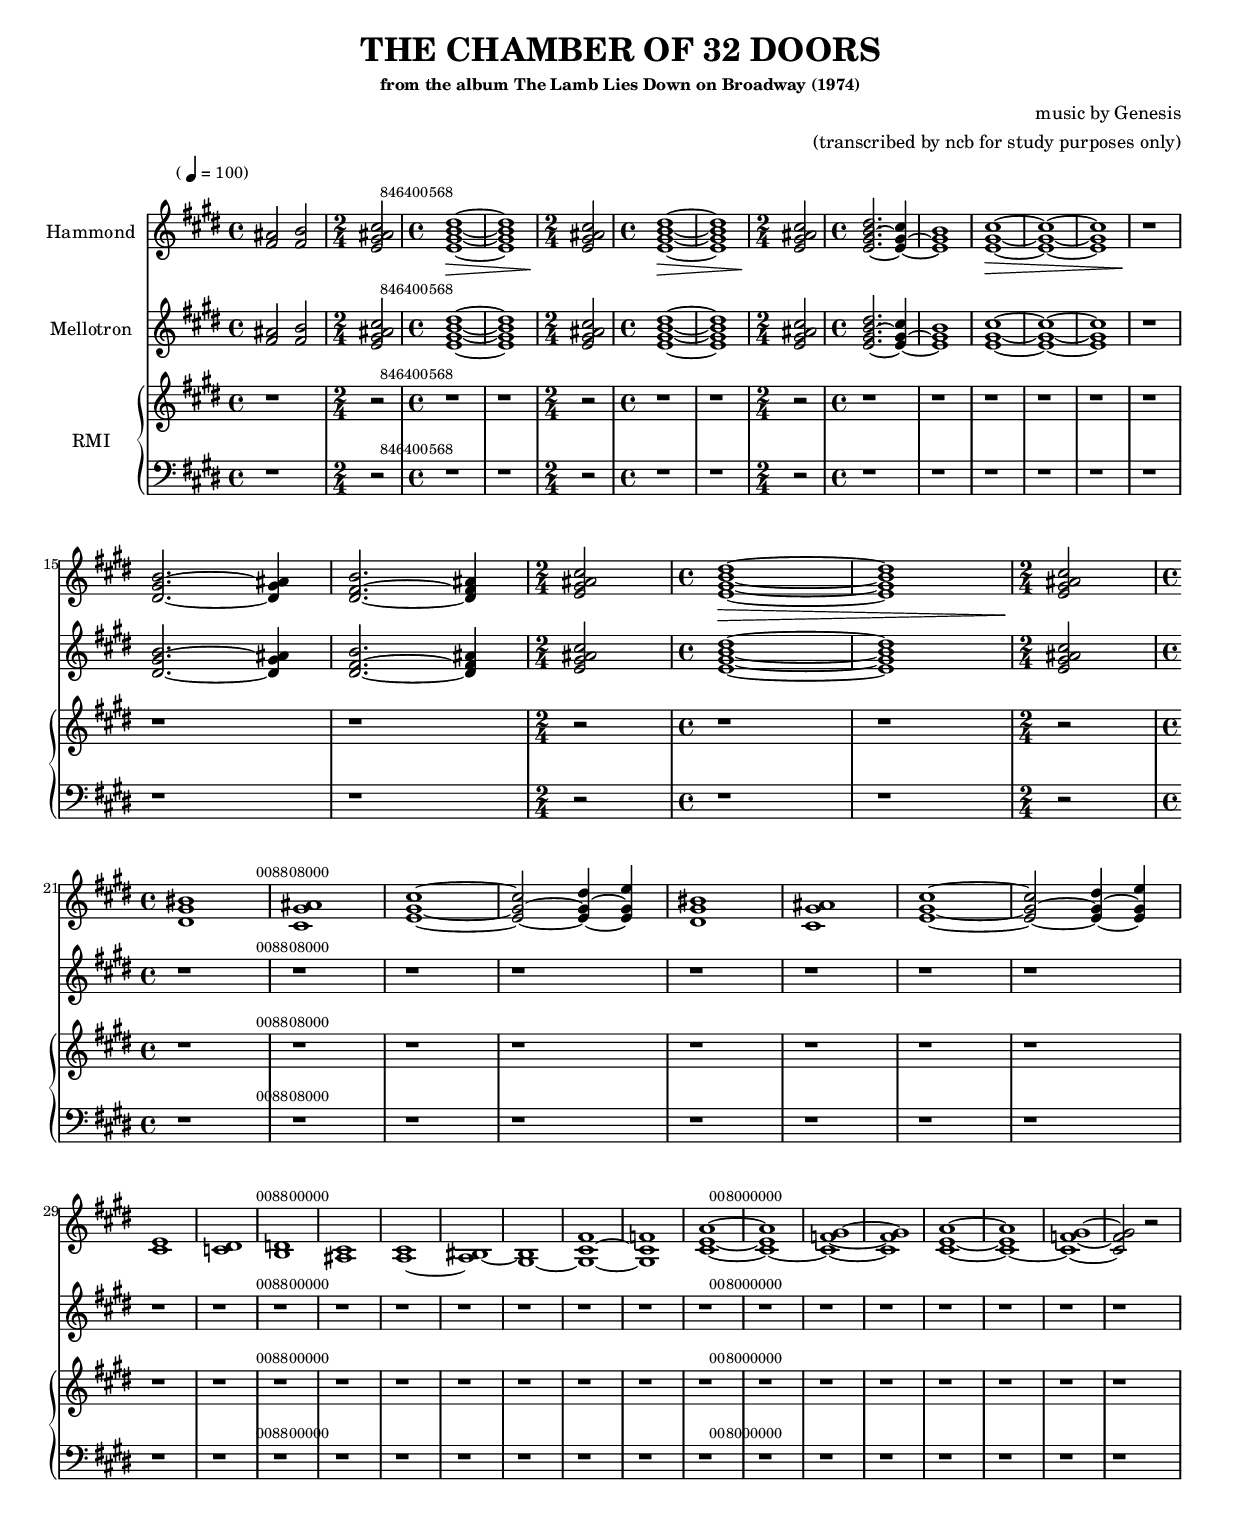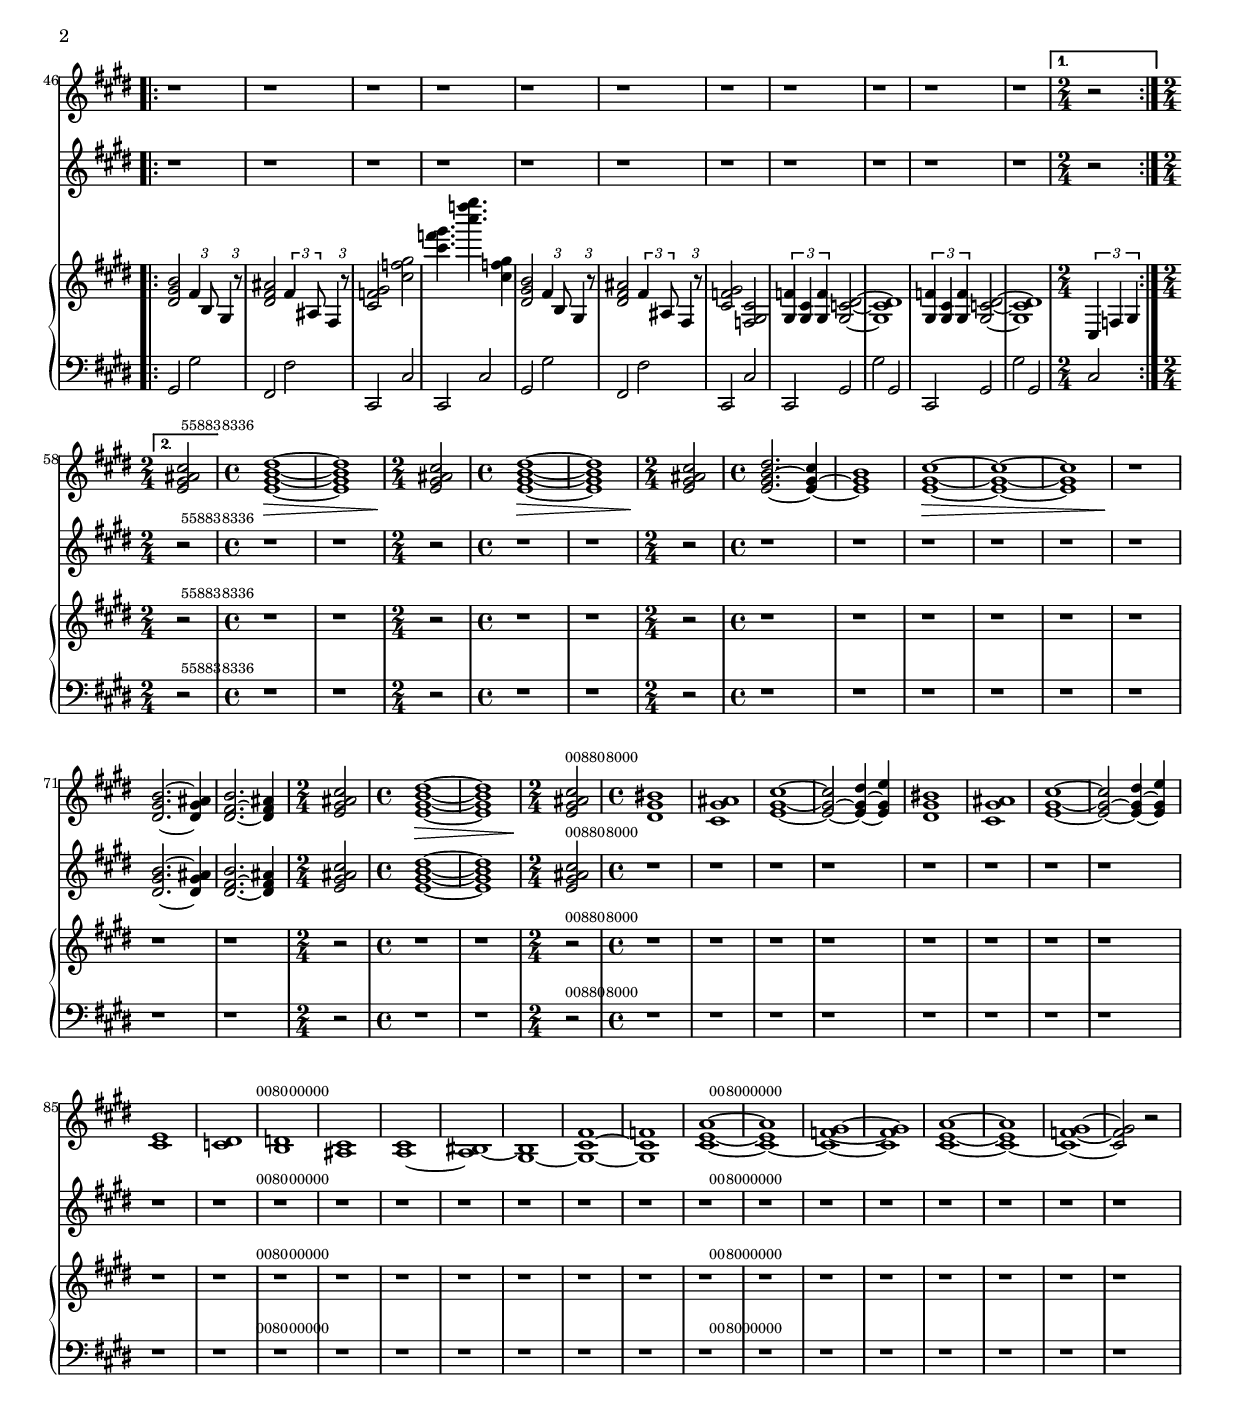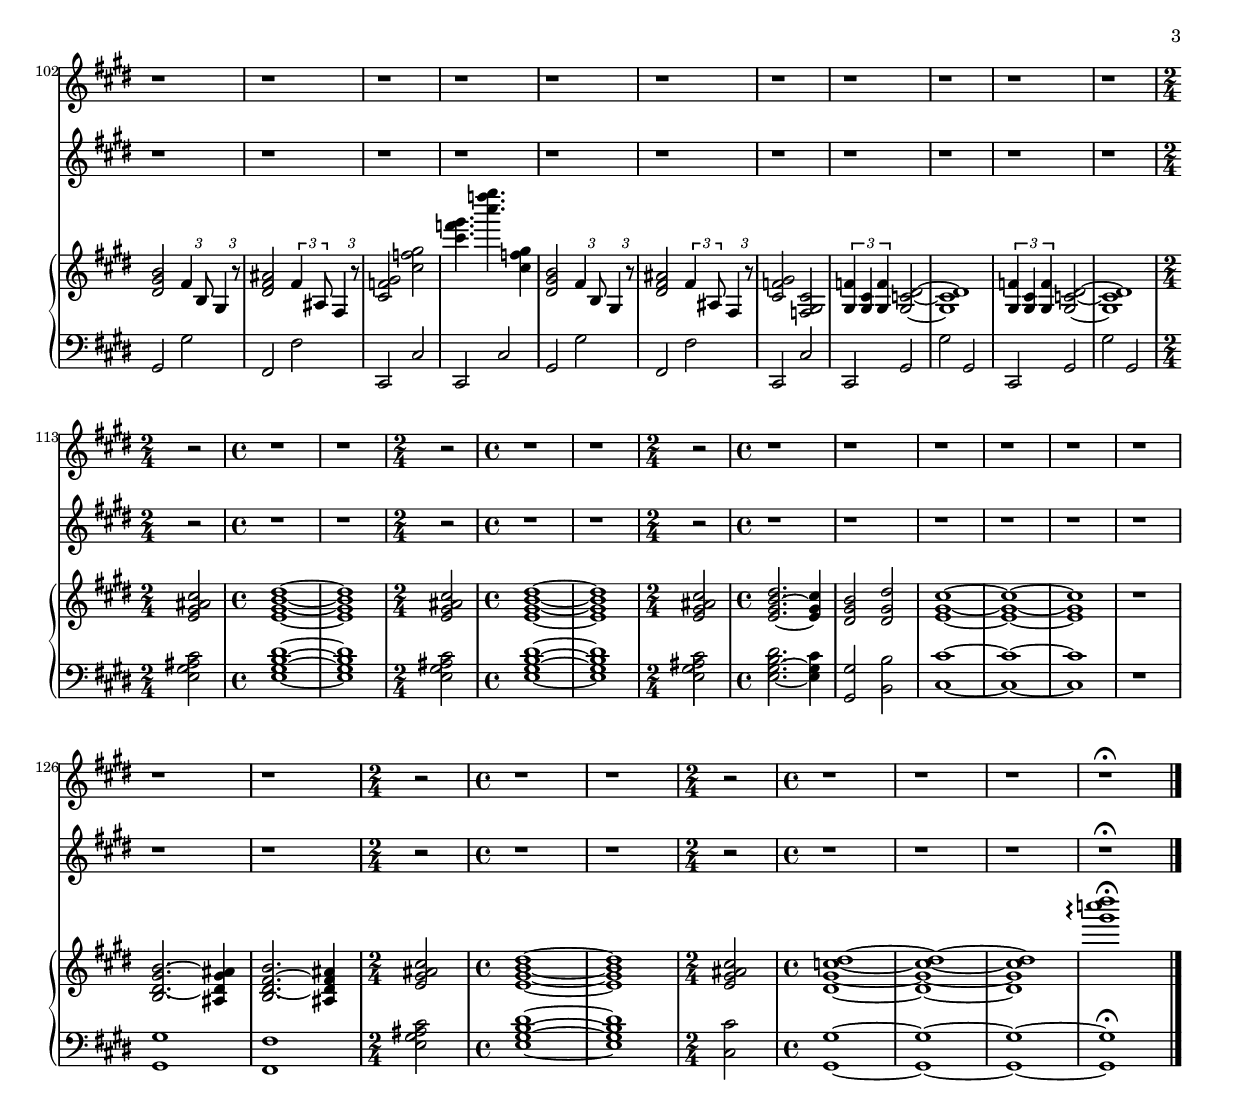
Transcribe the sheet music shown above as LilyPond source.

\version "2.12.3"
#(ly:set-option 'delete-intermediate-files #t)


% ----------------------------------------------------------------------------


% ----------------------------------------------------------------------------
% MELLOTRON+RMI InterludioUno
% ----------------------------------------------------------------------------
rmiInterludioUno = \relative c' {
    \time 4/4
    <e gis b dis>1~\>
	<e gis b dis>1
	\time 2/4
	<e gis ais cis>2\!
    \time 4/4
    <e gis b dis>1~\>
	<e gis b dis>1
    \time 2/4
	<e gis ais cis>2\!
    \time 4/4
    <e gis b dis>2.~								<e gis cis>4~
	<e gis b>1
	<e gis cis>1~\>
	<e gis cis>1~
	<e gis cis>1
	r1\!
}
mellotronInterludioUno = \relative c' {
    \time 4/4
    <e gis b dis>1~
	<e gis b dis>1
	\time 2/4
	<e gis ais cis>2
    \time 4/4
    <e gis b dis>1~
	<e gis b dis>1
    \time 2/4
	<e gis ais cis>2
    \time 4/4
    <e gis b dis>2.~								<e gis cis>4~
	<e gis b>1
	<e gis cis>1~
	<e gis cis>1~
	<e gis cis>1
	r1
}
restInterludioUno = {
	\time 4/4 r1 r1
	\time 2/4 r2
	\time 4/4 r1 r1
	\time 2/4 r2
	\time 4/4 r1 r1 r1 r1 r1 r1
}
% ----------------------------------------------------------------------------
% MELLOTRON+RMI InterludioDue
% ----------------------------------------------------------------------------
rmiInterludioDue = \relative c' {
    <dis gis b>2.~									<dis gis ais>4
	<dis fis b>2.~									<dis fis ais>4
    \time 2/4
	<e gis ais cis>2
    \time 4/4
    <e gis b dis>1~\>
	<e gis b dis>1
	\time 2/4
	<e gis ais cis>2\!
    \time 4/4
}
mellotronInterludioDue = \relative c' {
    <dis gis b>2.~									<dis gis ais>4
	<dis fis b>2.~									<dis fis ais>4
    \time 2/4
	<e gis ais cis>2
    \time 4/4
    <e gis b dis>1~
	<e gis b dis>1
	\time 2/4
	<e gis ais cis>2
    \time 4/4
}
restInterludioDue = {
    r1 r1
	\time 2/4 r2
	\time 4/4 r1 r1
	\time 2/4 r2
    \time 4/4
}
% ----------------------------------------------------------------------------
% HAMMOND+RMI temaUno
% ----------------------------------------------------------------------------
hammondTemaUno = \relative c' {
    <dis gis bis>1
	<cis gis' ais>1
	<e gis cis>1~
	<e gis cis>2~					<e gis dis'>4~	<e gis e'>4
}
restTemaUno = {
    r1 r1 r1 r1
}
% ----------------------------------------------------------------------------
% HAMMOND temaDue
% ----------------------------------------------------------------------------
hammondTemaDue = \relative c' {
    <cis e>1
	<c dis>1
	<b d>1
	<ais cis>1
	<a cis>1~
	<a bis>1~
	<gis bis>1~
	<gis cis fis>1~
	<gis cis f>1

	\mark \markup { \tiny { "                                008000000" } }
	<cis e a>1~
	<cis e a>1~
	<cis f gis>1~
	<cis f gis>1
	<cis e a>1~
	<cis e a>1~
	<cis f gis>1~
	<cis f gis>2 r2
}
restTemaDue = {
    r1 r1 r1 r1 r1 r1 r1 r1 r1
	r1 r1 r1 r1 r1 r1 r1 r1
}
% ----------------------------------------------------------------------------
% PIANO temaTre
% ----------------------------------------------------------------------------
pianoRightTemaTre = \relative c' {
    <dis gis b>2									\times 2/3 { fis4 b,8 } \times 2/3 { gis4 r8 }
	<dis' fis ais>2									\times 2/3 { fis4 ais,8 } \times 2/3 { fis4 r8 }
	<cis' f gis>2									<cis' f gis>2
	<cis' f gis>4.									<cis' f gis>4.	<cis,, f gis>4

	<dis, gis b>2									\times 2/3 { fis4 b,8 } \times 2/3 { gis4 r8 }
	<dis' fis ais>2									\times 2/3 { fis4 ais,8 } \times 2/3 { fis4 r8 }
	<cis' f gis>2									<f, gis cis>2

	\times 2/3 { <gis f'>4 <gis cis>4 <gis f'>4 }	<gis c dis>2~
	<gis c dis>1

	\times 2/3 { <gis f'>4 <gis cis>4 <gis f'>4 }	<gis c dis>2~
	<gis c dis>1
}
pianoLeftTemaTre = \relative c {
    gis2		gis'2
	fis,2		fis'2
	cis,2		cis'2
	cis,2		cis'2

    gis2		gis'2
	fis,2		fis'2
	cis,2		cis'2

	cis,2		gis'2		
	gis'2		gis,2

	cis,2		gis'2		
	gis'2		gis,2
}
restTemaTre = \relative c' {
    r1 r1 r1 r1
	r1 r1 r1
	r1 r1
	r1 r1
}
% ----------------------------------------------------------------------------
% PIANO finale
% ----------------------------------------------------------------------------
pianoRightFinale = \relative c' {
    \time 2/4
	<e gis ais cis>2
    \time 4/4
    <e gis b dis>1~
	<e gis b dis>1
	\time 2/4
	<e gis ais cis>2
    \time 4/4
    <e gis b dis>1~
	<e gis b dis>1
    \time 2/4
	<e gis ais cis>2
    \time 4/4
    <e gis b dis>2.~								<e gis cis>4
	<dis gis b>2									<dis gis dis'>2
	<e gis cis>1~
	<e gis cis>1~
	<e gis cis>1
	r1\break

	<b dis gis b>2.~								<ais dis gis ais>4
	<b dis fis b>2.~								<ais dis fis ais>4
	\time 2/4
	<e' gis ais cis>2
    \time 4/4
    <e gis b dis>1~
	<e gis b dis>1
	\time 2/4
	<e gis ais cis>2
    \time 4/4
    <dis gis c dis>1~
	<dis gis c dis>1~
	<dis gis c dis>1
	<gis'' c dis>1 \arpeggio \fermata
}
pianoLeftFinale = \relative c {
    \time 2/4
	<e gis ais cis>2
    \time 4/4
    <e gis b dis>1~
	<e gis b dis>1
	\time 2/4
	<e gis ais cis>2
    \time 4/4
    <e gis b dis>1~
	<e gis b dis>1
    \time 2/4
	<e gis ais cis>2
    \time 4/4
    <e gis b dis>2.~								<e gis cis>4
	<gis, gis'>2									<b b'>2
	<cis cis'>1~
	<cis cis'>1~
	<cis cis'>1
	r1\break

	<gis gis'>1
	<fis fis'>1
	\time 2/4
	<e' gis ais cis>2
    \time 4/4
    <e gis b dis>1~
	<e gis b dis>1
	\time 2/4
	<cis cis'>2
    \time 4/4
    <gis gis'>1~
	<gis gis'>1~
	<gis gis'>1~
	<gis gis'>1 \fermata
}
restFinale = \relative c' {
    \time 2/4 r2
	\time 4/4 r1 r1
	\time 2/4 r2
	\time 4/4 r1 r1
	\time 2/4 r2
	\time 4/4 r1 r1 r1 r1 r1 r1

	r1 r1
	\time 2/4 r2
	\time 4/4 r1 r1
	\time 2/4 r2
	\time 4/4 r1 r1 r1 r1 \fermata
}
% ----------------------------------------------------------------------------



% ----------------------------------------------------------------------------
% 
% ----------------------------------------------------------------------------
hammond = \relative c' {
    \clef violin
	\key e \major

	\mark \markup { \tiny { "                                         846400568" } }
	\time 4/4
    <fis ais>2						<fis b>2
	\time 2/4
	<e gis ais cis>2

	\rmiInterludioUno				\break
	\rmiInterludioDue

	\mark \markup { \tiny { "                                008808000" } }
	\hammondTemaUno
	\hammondTemaUno					\break
	\mark \markup { \tiny { "                                008800000" } }
    \hammondTemaDue					\break

	\repeat volta 2 {
	\restTemaTre
	} \alternative {
	{ \time 2/4	r2 \break}
	{ \time 2/4 <e gis ais cis>2 }
	}

	\mark \markup { \tiny { "558838336" } }
	\rmiInterludioUno				\break
	\rmiInterludioDue

	\mark \markup { \tiny { "008808000" } }
	\hammondTemaUno
	\hammondTemaUno					\break
	\mark \markup { \tiny { "                                008000000" } }
    \hammondTemaDue					\break

	\restTemaTre					\break
	\restFinale
	\bar "|."
}

mellotron = \relative c' {
    \clef violin
	\key e \major

	\mark \markup { \tiny { "                                violins" } }
    \time 4/4
    <fis ais>2						<fis b>2
	\time 2/4
	<e gis ais cis>2

	\mellotronInterludioUno			\break
	\mellotronInterludioDue

	\restTemaUno
	\restTemaUno					\break
    \restTemaDue					\break

	\repeat volta 2 {
	\restTemaTre
	} \alternative {
	{ \time 2/4	r2 \break}
	{ \time 2/4 r2 }
	}

	\restInterludioUno				\break
	\mellotronInterludioDue

	\restTemaUno
	\restTemaUno					\break
    \restTemaDue					\break

	\restTemaTre					\break
	\restFinale
	\bar "|."
}

pianoRight = {
    \clef violin
	\key e \major

    \time 4/4 r1
	\time 2/4 r2

	\restInterludioUno				\break
	\restInterludioDue				\break

    \restTemaUno
	\restTemaUno					\break
    \restTemaDue					\break

	\repeat volta 2 {
	\pianoRightTemaTre
	} \alternative {
	{ \time 2/4	\times 2/3 { cis4 f4 gis4 } \break}
	{ \time 2/4 r2 }
	}

	\restInterludioUno				\break
	\restInterludioDue

    \restTemaUno
	\restTemaUno					\break
	\restTemaDue					\break

	\pianoRightTemaTre				\break
	\pianoRightFinale
	\bar "|."
}
pianoLeft = {
    \clef bass
	\key e \major

    \time 4/4 r1
	\time 2/4 r2

	\restInterludioUno				\break
	\restInterludioDue				\break

    \restTemaUno
	\restTemaUno					\break
	\restTemaDue					\break

	\repeat volta 2 {
	\pianoLeftTemaTre
	} \alternative {
	{ \time 2/4 cis2 \break}
	{ \time 2/4 r2 }
	}

	\restInterludioUno				\break
	\restInterludioDue

    \restTemaUno
	\restTemaUno					\break
	\restTemaDue					\break

	\pianoLeftTemaTre				\break
	\pianoLeftFinale
	\bar "|."
}
% ----------------------------------------------------------------------------



#(set-global-staff-size 16)


\book { 

    \header {
        title       = \markup {\larger "THE CHAMBER OF 32 DOORS"}
	    subtitle    = ""
	    subsubtitle = "from the album The Lamb Lies Down on Broadway (1974)"
        composer    = "music by Genesis"
	    arranger    = "(transcribed by ncb for study purposes only)"
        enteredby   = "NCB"
        piece       = \markup { \bold "                     " \smaller { (\note #"4"#1 = 100) } }
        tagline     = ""
    }


    \score {
		<<
		    \new Staff = "Hammond" \with { midiInstrument = #"drawbar organ" }
	        <<
		        \set Staff.instrumentName = "Hammond"
	            \hammond
            >>

			\new Staff = "Mellotron" \with { midiInstrument = #"violin" }
	        <<
		        \set Staff.instrumentName = "Mellotron"
	            \mellotron

            >>

            \new PianoStaff = "RMI" \with {midiInstrument = #"acoustic guitar (nylon)" }
		    <<
                \set PianoStaff.instrumentName = "RMI"
	            \new Staff = upper \pianoRight
	            \new Staff = lower \pianoLeft
            >>
		>>
	    \layout {
		    \context { \override VerticalAlignment #'forced-distance = #8 }
			\context { \Score \remove "Mark_engraver" \remove "Staff_collecting_engraver" }
            \context { \Staff \consists "Mark_engraver" \consists "Staff_collecting_engraver" }
		}
	    \midi { \context { \Score tempoWholesPerMinute = #(ly:make-moment 100 4) } }
    }

	\paper{
	    ragged-bottom = ##t
        ragged-last-bottom = ##t
    }

}
